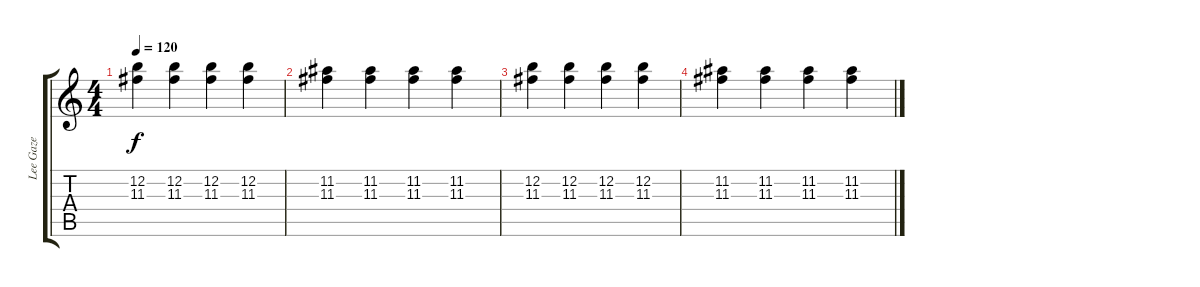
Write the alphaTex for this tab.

\track ("Lee Gaze" "Lee Gaze") {instrument acousticguitarsteel}
\staff {score tabs}
\tuning (E4 B3 G3 D3 A2 D2) {hide}
\ts (4 4)
\tempo 120
\clef g2
\ks c
(12.2 11.3).4{dy f} (12.2 11.3).4 (12.2 11.3).4 (12.2 11.3).4 |
(11.2 11.3).4 (11.2 11.3).4 (11.2 11.3).4 (11.2 11.3).4 |
(12.2 11.3).4 (12.2 11.3).4 (12.2 11.3).4 (12.2 11.3).4 |
(11.2 11.3).4 (11.2 11.3).4 (11.2 11.3).4 (11.2 11.3).4
